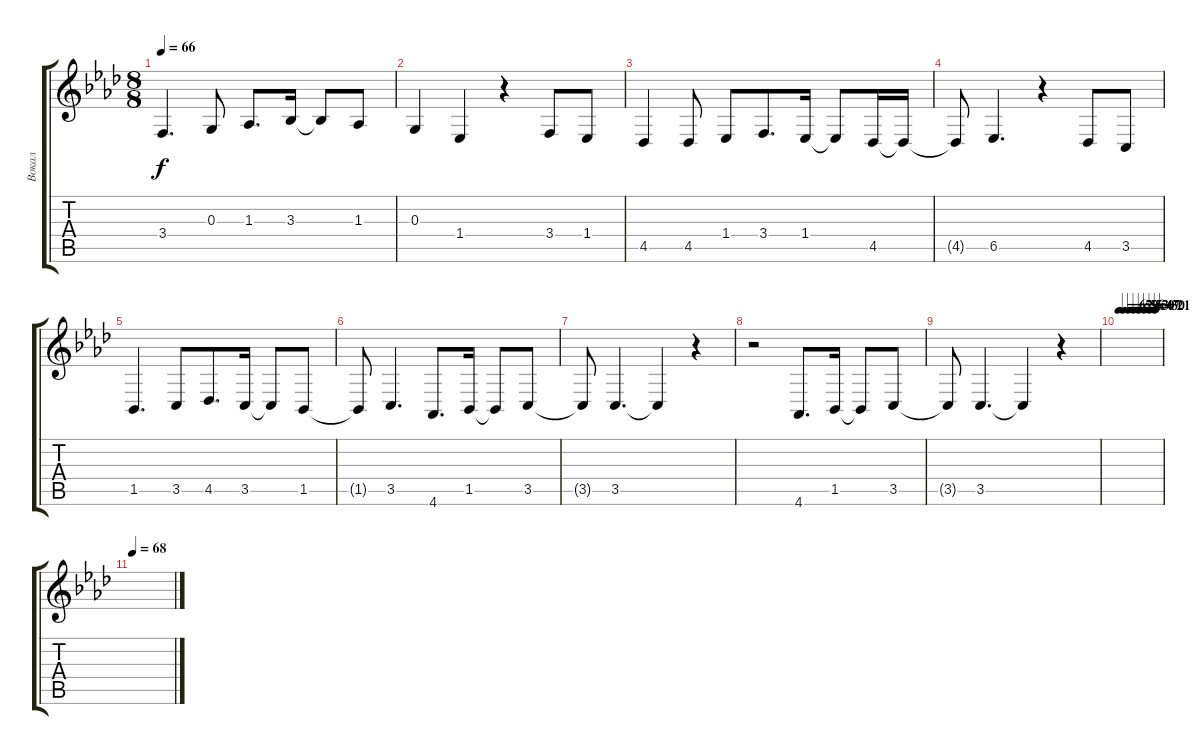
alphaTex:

\track ("Вокал" "Вокал") {instrument violin}
\staff {score tabs}
\tuning (E4 B3 G3 D3 A2 E2) {hide}
\ts (8 8)
\tempo 66
\clef g2
\ks fminor
3.4.4{d dy f} 0.3.8{beam split} 1.3.8{d beam merge} 3.3.16 3.3{t}.8 1.3.8 |
0.3.4 1.4.4 r.4 3.4.8 1.4.8 |
4.5.4 4.5.8 1.4.8 3.4.8{d beam merge} 1.4.16 1.4{t}.8 4.5.16 4.5{t}.16 |
4.5{t}.8 6.5.4{d} r.4 4.5.8{beam merge} 3.5.8 |
1.5.4{d} 3.5.8 4.5.8{d beam merge} 3.5.16 3.5{t}.8 1.5.8 |
1.5{t}.8 3.5.4{d} 4.6.8{d beam merge} 1.5.16 1.5{t}.8 3.5.8 |
3.5{t}.8 3.5.4{d} 3.5{t}.4 r.4 |
r.2 4.6.8{d beam merge} 1.5.16 1.5{t}.8 3.5.8 |
3.5{t}.8 3.5.4{d} 3.5{t}.4 r.4 |
\tempo 62
\tempo (59 0.125)
\tempo (56 0.25)
\tempo (53 0.375)
\tempo (50 0.5)
\tempo (47 0.625)
\tempo (30 0.75)
\tempo (21 0.875)
|
\tempo 68
